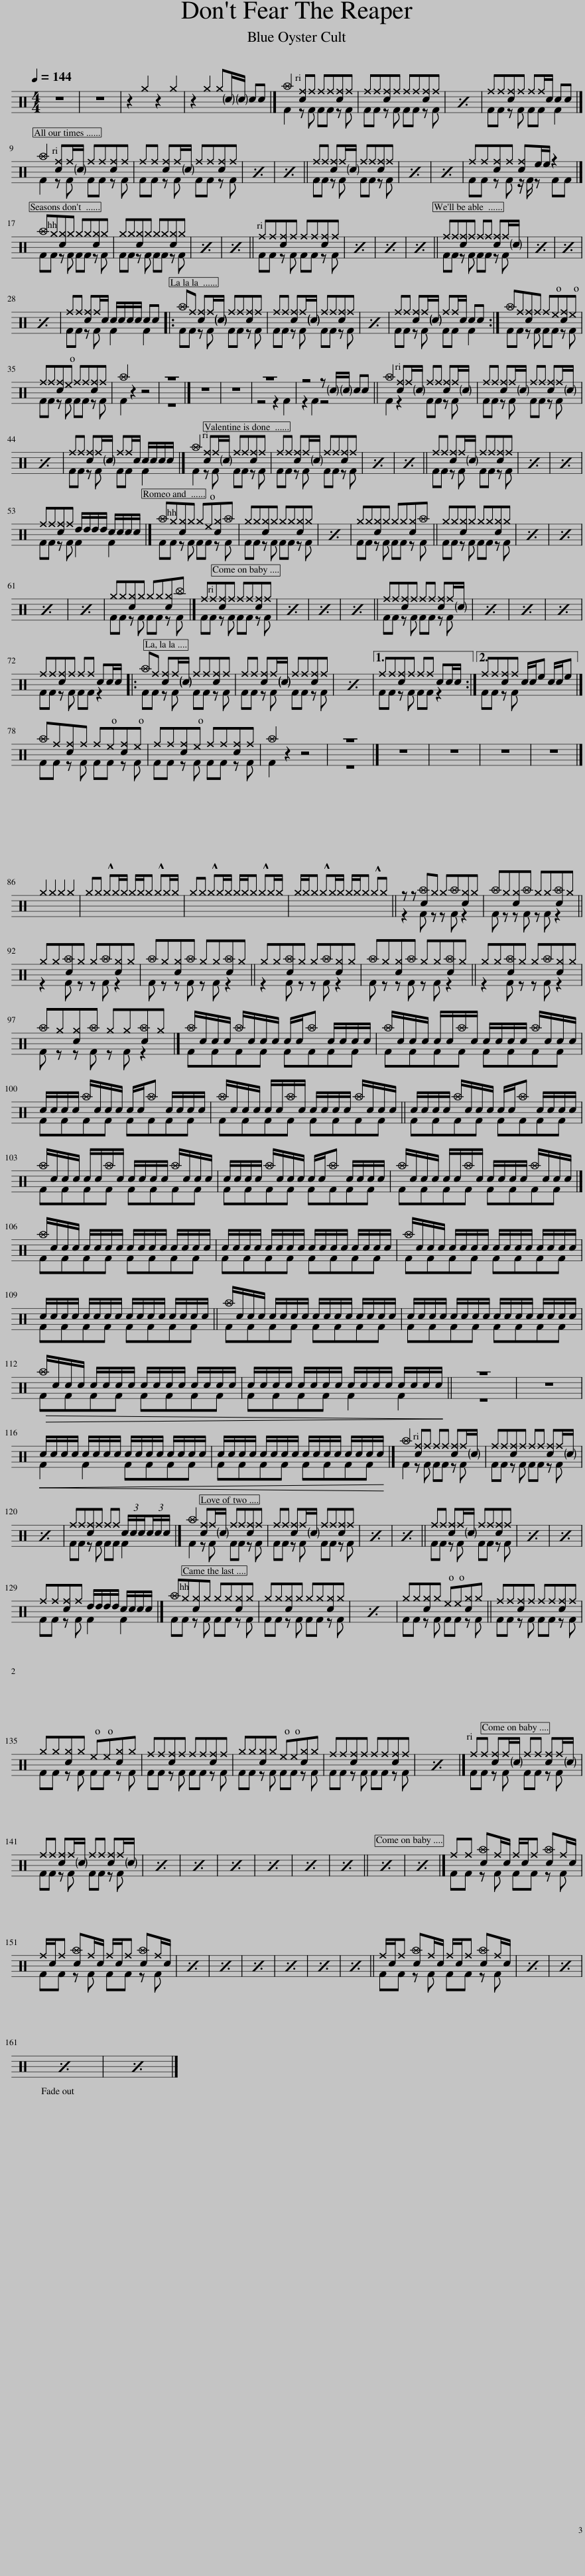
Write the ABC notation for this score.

X:1
%%score ( 1 2 )
L:1/8
Q:1/4=144
M:4/4
I:linebreak $
K:C
V:1 perc
K:none
V:2 perc
K:none
V:1
 z8 | z8 | z2 ^g2 z2 ^g2 | z2 ^g2 ^gc/c/ cc |] _a2 [c^f]^f ^f^f[c^f]^f | %5
 ^f^f[c^f]^f ^f^f[c^f]^f | x8 | ^f^f[c^f]^f ^f^f/c/ cc |]$ _a2 [c^f]^f/c/ ^f^f[c^f]^f | ^f^f [c^f]^f/c/ ^f^f[c^f]^f | %10
 x8 | x8 || ^f^f [c^f]^f/c/ ^f^f[c^f]^f | x8 | x8 | %15
 ^f^f[c^f]^f [c^f]e/e/ z2 |]$ _a^g[c^g]^g ^g^g[c^g]^g | ^g^g[c^g]^g ^g^g[c^g]^g | x8 | x8 || %20
 ^f^f[c^f]^f ^f^f[c^f]^f | x8 | x8 | x8 || ^f^f[c^f]^f ^f^f [c^f]^f/c/ | %25
 x8 | x8 |$ x8 | ^f^f [c^f]^f/c/ c/c/c/c/ cc |: _a^f [c^f]^f/c/ ^f^f[c^f]^f | %30
 ^f^f [c^f]^f/c/ ^f^f[c^f]^f | x8 | ^f^f [c^f]^f/c/ ^f^f/c/ cc :| _a^f[c^f]^f ^f^e[c^f]^e |$ ^f^f[c^f]^e ^f^f[c^f]^f | %35
 _a2 z2 z4 | z8 |] z8 | z8 | z8 | %40
 z4 z c/c/ cc || _a2 [c^f]^f/c/ ^f^f [c^f]^f/c/ | ^f^f [c^f]^f/c/ ^f^f [c^f]^f/c/ |$ x8 | ^f^f [c^f]^f/c/ ^f^f/c/ c/c/c/c/ |] %45
 _a2 [c^f]^f/c/ ^f^f[c^f]^f | ^f^f [c^f]^f/c/ ^f^f[c^f]^f | x8 | x8 || ^f^f [c^f]^f/c/ ^f^f[c^f]^f | %50
 x8 | x8 |$ ^f^f[c^f]^f d/d/d/d/ c/c/c/c/ |] _a^g[c^g]^g ^g^e[c^g]_a | ^g^g[c^g]^g ^g^g[c^g]^g | %55
 x8 | ^g^g[c^g]^g ^g^g[c^g]_a || ^g^g[c^g]^g ^g^g[c^g]^g | x8 | x8 |$ %60
 x8 | x8 | ^g^g[c^g]^g ^g^g[c^g]_b |] ^f^f[c^f]^f ^f^f[c^f]^f | x8 | %65
 x8 | x8 || ^f^f[c^f]^f ^f^f [c^f]^f/c/ | x8 | x8 | %70
 x8 |$ ^f^f[c^f]^f ^f^f cc/c/ |: _a^f [c^f]^f/c/ ^f^f[c^f]^f | ^f^f [c^f]^f/c/ ^f^f[c^f]^f | x8 |1 %75
 ^f^f[c^f]^f ^f^f cc/c/ :|2 ^f^f[c^f]^f c/c/e c/c/e |]$ _a^f[c^f]^f ^f^e[c^f]^e | ^f^f[c^f]^e ^f^f[c^f]^f | _a2 z2 z4 | %80
 z8 |] z8 | z8 | z8 | z8 |]$ %85
 ^g2 ^g2 ^g2 ^g2 | ^g^g !^!^g^g/^g/ ^g/^g/^g !^!^g^g/^g/ | ^g^g !^!^g^g/^g/ ^g/^g/^g !^!^g^g/^g/ | ^g/^g/^g !^!^g^g/^g/ ^g/^g/^g !^!^g^g || z z [c_a]^g ^g_a[c^g]^g | %90
 _a^g[c^g]_a ^g^g[c_a]^g ||$ ^g^g[c_a]^g ^g_a[c^g]^g | _a^g[c^g]_a ^g^g[c_a]^g || ^g^g[c_a]^g ^g_a[c^g]^g | _a^g[c^g]_a ^g^g[c_a]^g || %95
 ^g^g[c_a]^g ^g_a[c^g]^g |$ _a^g[c^g]_a ^g^g[c_a]^g |] _a/c/c/c/ _a/c/c/c/ c/c/_a c/c/c/c/ | _a/c/c/c/ c/c/_a/c/ c/c/c/c/ _a/c/c/c/ |$ c/c/c/c/ _a/c/c/c/ c/c/_a c/c/c/c/ | %100
 _a/c/c/c/ c/c/_a/c/ c/c/c/c/ _a/c/c/c/ || c/c/c/c/ _a/c/c/c/ c/c/_a c/c/c/c/ |$ _a/c/c/c/ c/c/_a/c/ c/c/c/c/ _a/c/c/c/ | c/c/c/c/ _a/c/c/c/ c/c/_a c/c/c/c/ | _a/c/c/c/ c/c/_a/c/ c/c/c/c/ _a/c/c/c/ |]$ %105
 _a/c/c/c/ c/c/c/c/ c/c/c/c/ c/c/c/c/ | c/c/c/c/ c/c/c/c/ c/c/c/c/ c/c/c/c/ | _a/c/c/c/ c/c/c/c/ c/c/c/c/ c/c/c/c/ |$ c/c/c/c/ c/c/c/c/ c/c/c/c/ c/c/c/c/ || _a/c/c/c/ c/c/c/c/ c/c/c/c/ c/c/c/c/ | %110
 c/c/c/c/ c/c/c/c/ c/c/c/c/ c/c/c/c/ |$!>(! _a/c/c/c/ c/c/c/c/ c/c/c/c/ c/c/c/c/ | c/c/c/c/ c/c/c/c/ c/c/c/c/ c/c/c/c/!>)! || z8 | z8 |$ %115
!<(! c/c/c/c/ c/c/c/c/ c/c/c/c/ c/c/c/c/ | c/c/c/c/ c/c/c/c/ c/c/c/c/ c/c/c/c/!<)! |] _a2 [c^f]^f ^f^f [c^f]^f/c/ | ^f^f[c^f]^f ^f^f [c^f]^f/c/ |$ x8 | %120
 ^f^f[c^f]^f ^f^f (3c/c/c/(3c/c/c/ |] _a2 [c^f]^f/c/ ^f^f[c^f]^f | ^f^f [c^f]^f/c/ ^f^f[c^f]^f | x8 | x8 || %125
 ^f^f [c^f]^f/c/ ^f^f[c^f]^f | x8 | x8 |$ ^f^f[c^f]^f d/d/d/d/ c/c/c/c/ |] _a^g[c^g]^g ^g^g[c^g]^g | %130
 ^g^g[c^g]^g ^g^g[c^g]^g | x8 | ^g^g[c^g]^g ^e^e[c^g]^g || ^f^f[c^f]^f ^f^f[c^f]^f |$ ^g^g[c^g]^g ^e^e[c^g]^g | %135
 ^f^f[c^f]^f ^f^f[c^f]^f | ^g^g[c^g]^g ^e^e[c^g]^g | ^f^f[c^f]^f ^f^f[c^f]^f | x8 |] ^f^f [c^f]^f/c/ ^f^f [c^f]^f/c/ |$ %140
 ^f^f [c^f]^f/c/ ^f^f [c^f]^f/c/ | x8 | x8 | x8 | x8 | %145
 x8 | x8 || x8 | x8 |] ^f^f [c_a]^f/c/ ^f/c/^f [c_a]^f/c/ |$ %150
 ^f/c/^f [c_a]^f/c/ ^f/c/^f [c_a]^f/c/ | x8 | x8 | x8 | x8 | %155
 x8 | x8 || ^f/c/^f [c_a]^f/c/ ^f/c/^f [c_a]^f/c/ | x8 | x8 |$ %160
 x8 | x8 |] %162
V:2
 x8 | x8 | x8 | x8 |] F2 z F FF z F | %5
 FF z F FF z F | x8 | FF z F FF F2 |]$ F2 z F FF z F | FF z F FF z F | %10
 x8 | x8 || FF z F FF z F | x8 | x8 | %15
 FF z F z/ F/ z FF |]$ FF z F FF z F | FF z F FF z F | x8 | x8 || %20
 FF z F FF z F | x8 | x8 | x8 || FF z F FF z F | %25
 x8 | x8 |$ x8 | FF z F F2 F2 |: FF z F FF z F | %30
 FF z F FF z F | x8 | FF z F FF F2 :| FF z F FF z F |$ FF z F FF z F | %35
 F2 x6 | z8 |] x8 | x8 | z4 z2 F2 | %40
 z2 F2 z4 || F2 z2 FF z F | FF z F FF z F |$ x8 | FF z F FF F2 |] %45
 F2 z F FF z F | FF z F FF z F | x8 | x8 || FF z F FF z F | %50
 x8 | x8 |$ FF z F F2 F2 |] FF z F FF z F | FF z F FF z F | %55
 x8 | FF z F FF z F || FF z F FF z F | x8 | x8 |$ %60
 x8 | x8 | FF z F FF z F |] FF z F FF z F | x8 | %65
 x8 | x8 || FF z F FF z F | x8 | x8 | %70
 x8 |$ FF z F FF z2 |: FF z F FF z F | FF z F FF z F | x8 |1 %75
 FF z F FF z2 :|2 FF z F x4 |]$ FF z F FF z F | FF z F FF z F | F2 x6 | %80
 z8 |] x8 | x8 | x8 | x8 |]$ %85
 x8 | x8 | x8 | x8 || z2 F z z F z2 | %90
 F z z F z F z2 ||$ z2 F z z F z2 | F z z F z F z2 || z2 F z z F z2 | F z z F z F z2 || %95
 z2 F z z F z2 |$ F z z F z F z2 |] FFFF FFFF | FFFF FFFF |$ FFFF FFFF | %100
 FFFF FFFF || FFFF FFFF |$ FFFF FFFF | FFFF FFFF | FFFF FFFF |]$ %105
 FFFF FFFF | FFFF FFFF | FFFF FFFF |$ FFFF FFFF || FFFF FFFF | %110
 FFFF FFFF |$ FFFF FFFF | FFFF F2 F2 || z8 | x8 |$ %115
 F2 F2 FFFF | FFFF FFFF |] F2 z F FF z F | FF z F FF z F |$ x8 | %120
 FF z F FF F2 |] F2 z F FF z F | FF z F FF z F | x8 | x8 || %125
 FF z F FF z F | x8 | x8 |$ FF z F F2 F2 |] FF z F FF z F | %130
 FF z F FF z F | x8 | FF z F FF z F || FF z F FF z F |$ FF z F FF z F | %135
 FF z F FF z F | FF z F FF z F | FF z F FF z F | x8 |] FF z F FF z F |$ %140
 FF z F FF z F | x8 | x8 | x8 | x8 | %145
 x8 | x8 || x8 | x8 |] FF z F FF z F |$ %150
 FF z F FF z F | x8 | x8 | x8 | x8 | %155
 x8 | x8 || FF z F FF z F | x8 | x8 |$ %160
 x8 | x8 |] %162
